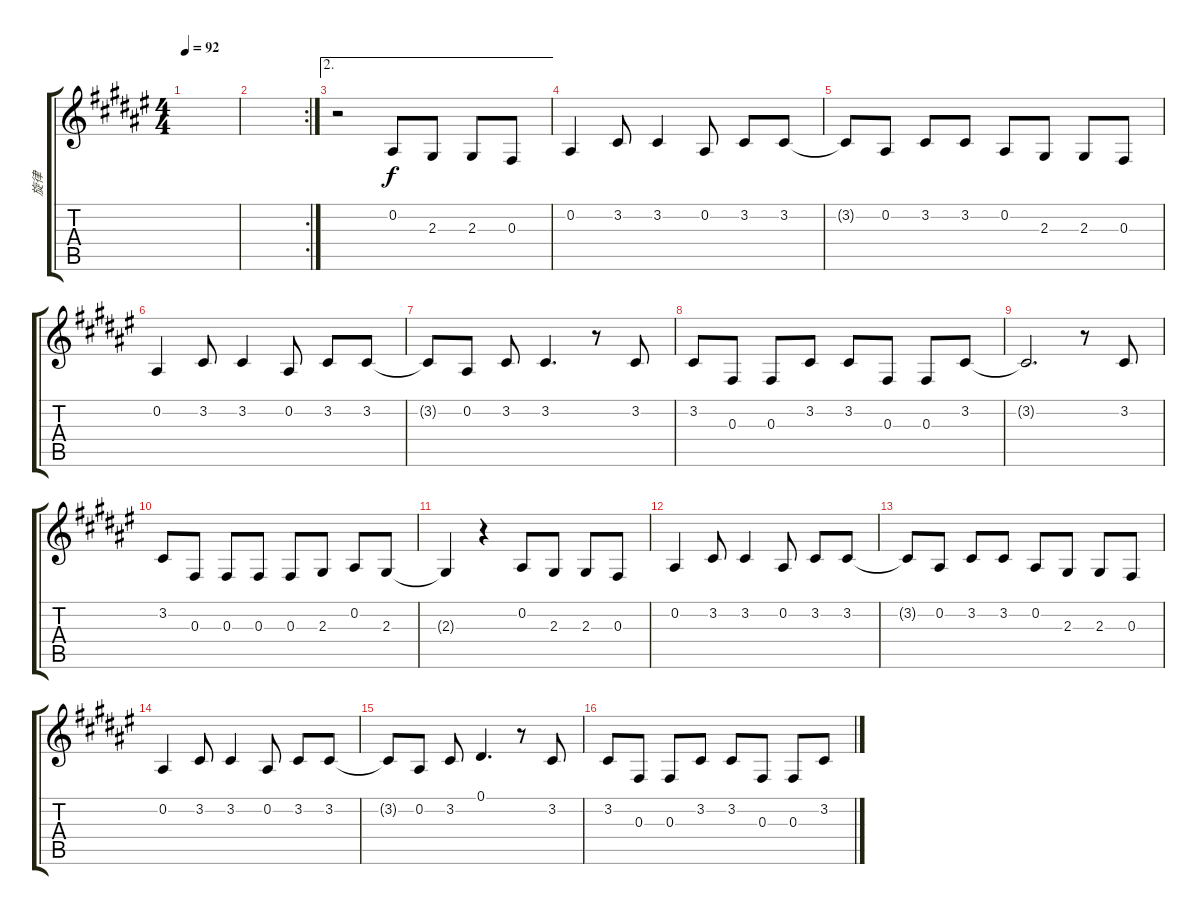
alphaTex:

\track ("旋律" "旋律") {instrument flute}
\staff {score tabs}
\tuning (Eb4 Bb3 Gb3 Db3 Ab2 Eb2) {hide}
\ts (4 4)
\tempo 92
\clef g2
\ks f#
|
\rc 2
|
\ae 2
r.2 0.2.8 2.3.8 2.3.8 0.3.8 |
0.2.4 3.2.8 3.2.4 0.2.8 3.2.8 3.2.8 |
3.2{t}.8 0.2.8 3.2.8 3.2.8 0.2.8 2.3.8 2.3.8 0.3.8 |
0.2.4 3.2.8 3.2.4 0.2.8 3.2.8 3.2.8 |
3.2{t}.8 0.2.8 3.2.8 3.2.4{d} r.8 3.2.8 |
3.2.8 0.3.8 0.3.8 3.2.8 3.2.8 0.3.8 0.3.8 3.2.8 |
3.2{t}.2{d} r.8 3.2.8 |
3.2.8 0.3.8 0.3.8 0.3.8 0.3.8 2.3.8 0.2.8 2.3.8 |
2.3{t}.4 r.4 0.2.8 2.3.8 2.3.8 0.3.8 |
0.2.4 3.2.8 3.2.4 0.2.8 3.2.8 3.2.8 |
3.2{t}.8 0.2.8 3.2.8 3.2.8 0.2.8 2.3.8 2.3.8 0.3.8 |
0.2.4 3.2.8 3.2.4 0.2.8 3.2.8 3.2.8 |
3.2{t}.8 0.2.8 3.2.8 0.1.4{d} r.8 3.2.8 |
3.2.8 0.3.8 0.3.8 3.2.8 3.2.8 0.3.8 0.3.8 3.2.8
